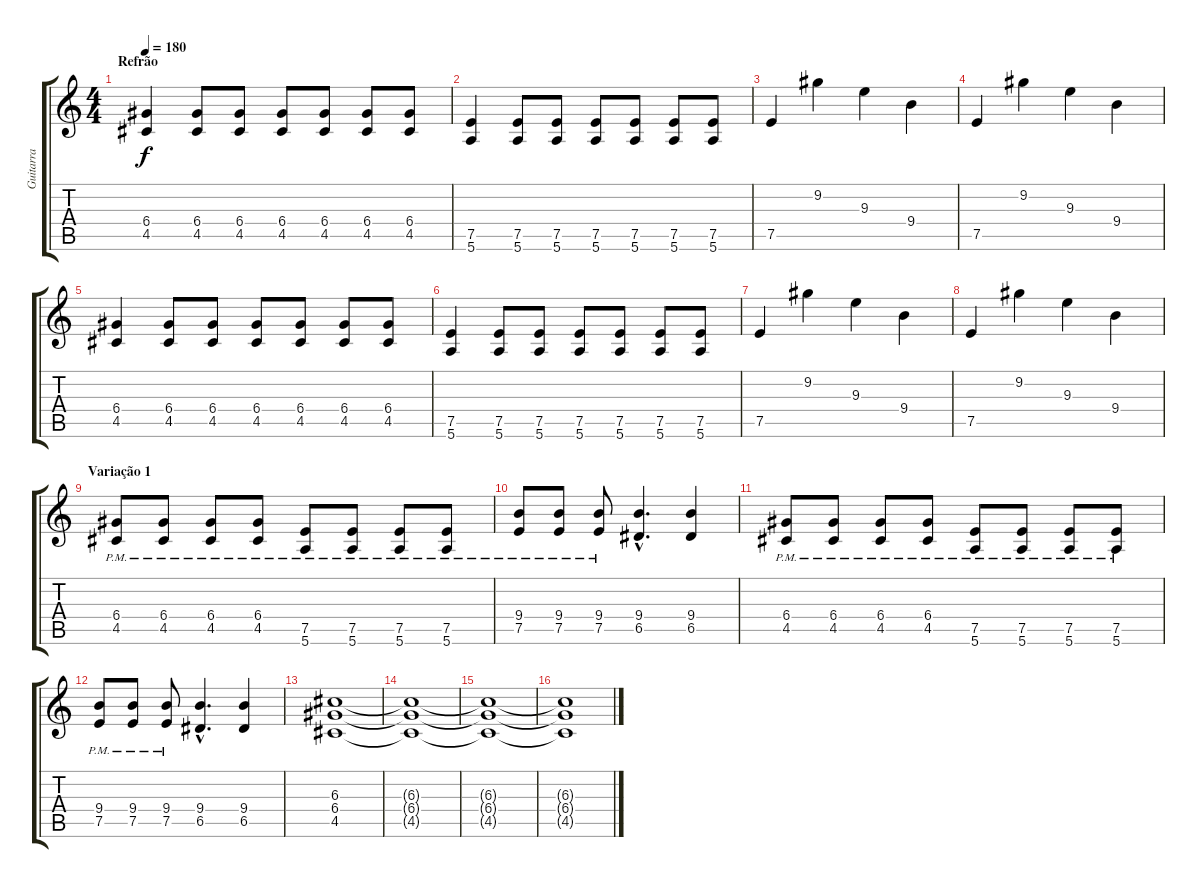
\track ("Guitarra" "Guitarra") {instrument distortionguitar}
\staff {score tabs}
\tuning (E4 B3 G3 D3 A2 E2) {hide}
\ts (4 4)
\section ("" "Refrão")
\tempo 180
\clef g2
\ks c
(6.4 4.5).4{dy f} (6.4 4.5).8 (6.4 4.5).8 (6.4 4.5).8 (6.4 4.5).8 (6.4 4.5).8 (6.4 4.5).8 |
(7.5 5.6).4 (7.5 5.6).8 (7.5 5.6).8 (7.5 5.6).8 (7.5 5.6).8 (7.5 5.6).8 (7.5 5.6).8 |
7.5.4 9.2.4 9.3.4 9.4.4 |
7.5.4 9.2.4 9.3.4 9.4.4 |
(6.4 4.5).4 (6.4 4.5).8 (6.4 4.5).8 (6.4 4.5).8 (6.4 4.5).8 (6.4 4.5).8 (6.4 4.5).8 |
(7.5 5.6).4 (7.5 5.6).8 (7.5 5.6).8 (7.5 5.6).8 (7.5 5.6).8 (7.5 5.6).8 (7.5 5.6).8 |
7.5.4 9.2.4 9.3.4 9.4.4 |
7.5.4 9.2.4 9.3.4 9.4.4 |
\section ("" "Variação 1")
(6.4{pm} 4.5{pm}).8 (6.4{pm} 4.5{pm}).8 (6.4{pm} 4.5{pm}).8 (6.4{pm} 4.5{pm}).8 (7.5{pm} 5.6{pm}).8 (7.5{pm} 5.6{pm}).8 (7.5{pm} 5.6{pm}).8 (7.5{pm} 5.6{pm}).8 |
(9.4{pm} 7.5{pm}).8 (9.4{pm} 7.5{pm}).8 (9.4{pm} 7.5{pm}).8 (9.4{hac} 6.5{hac}).4{d} (9.4 6.5).4 |
(6.4{pm} 4.5{pm}).8 (6.4{pm} 4.5{pm}).8 (6.4{pm} 4.5{pm}).8 (6.4{pm} 4.5{pm}).8 (7.5{pm} 5.6{pm}).8 (7.5{pm} 5.6{pm}).8 (7.5{pm} 5.6{pm}).8 (7.5{pm} 5.6{pm}).8 |
(9.4{pm} 7.5{pm}).8 (9.4{pm} 7.5{pm}).8 (9.4{pm} 7.5{pm}).8 (9.4{hac} 6.5{hac}).4{d} (9.4 6.5).4 |
(6.3 6.4 4.5).1 |
(6.3{t} 6.4{t} 4.5{t}).1 |
(6.3{t} 6.4{t} 4.5{t}).1 |
(6.3{t} 6.4{t} 4.5{t}).1
